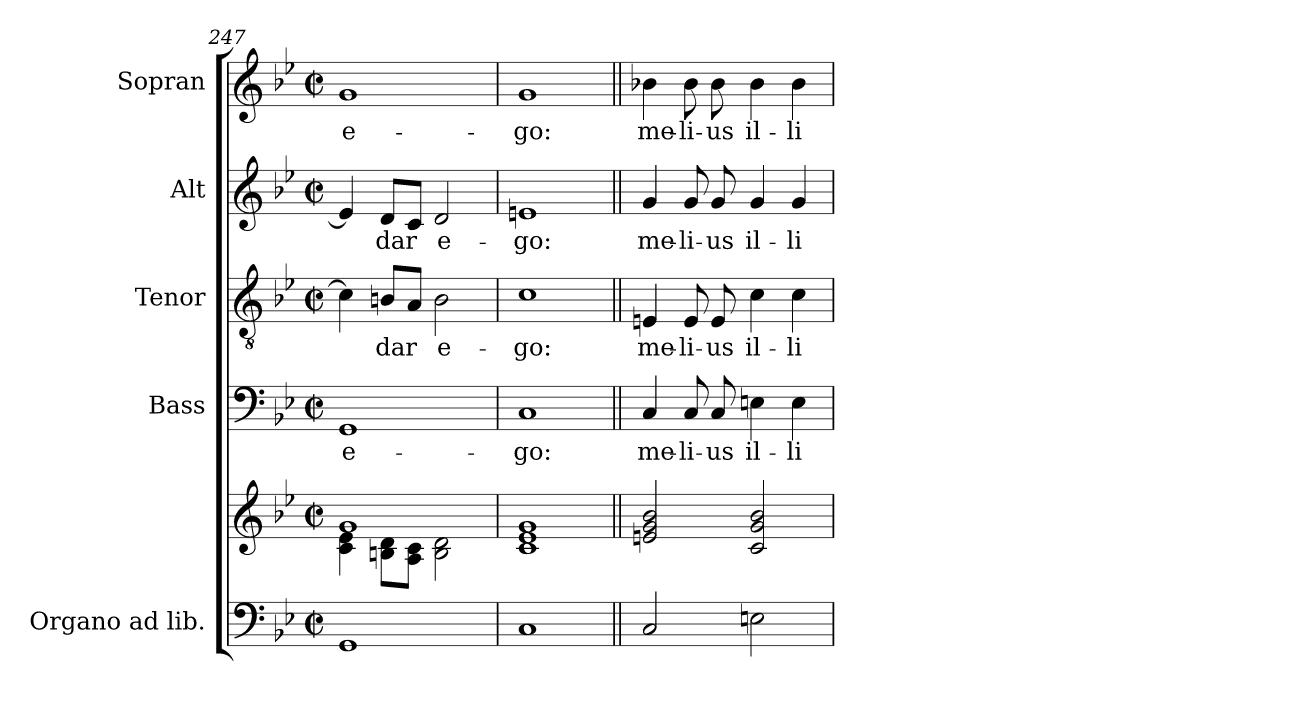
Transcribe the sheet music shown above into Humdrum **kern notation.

**kern	**kern	**kern	**text	**kern	**text	**kern	**text	**kern	**text
*part5	*part5	*part4	*part4	*part3	*part3	*part2	*part2	*part1	*part1
*staff6	*staff5	*staff4	*staff4	*staff3	*staff3	*staff2	*staff2	*staff1	*staff1
*I"Organo ad lib.	*	*I"Bass	*	*I"Tenor	*	*I"Alt	*	*I"Sopran	*
*	*	*I'B.	*	*I'T.	*	*I'A.	*	*I'S.	*
*clefF4	*clefG2	*clefF4	*	*clefGv2	*	*clefG2	*	*clefG2	*
*k[b-e-]	*k[b-e-]	*k[b-e-]	*	*k[b-e-]	*	*k[b-e-]	*	*k[b-e-]	*
*B-:	*B-:	*B-:	*	*B-:	*	*B-:	*	*B-:	*
*M2/2	*M2/2	*M2/2	*	*M2/2	*	*M2/2	*	*M2/2	*
*met(c|)	*met(c|)	*met(c|)	*	*met(c|)	*	*met(c|)	*	*met(c|)	*
=247	=247	=247	=247	=247	=247	=247	=247	=247	=247
*	*^	*	*	*	*	*	*	*	*
!	!	!	!	!LO:LY:b	!	!	!	!	!	!LO:LY:b
1GG	1g	4c\ 4e-\	1GG	e-	4c\]	.	4e-/]	.	1g	e-
!	!	!	!	!	!	!LO:LY:b	!	!LO:LY:b	!	!
.	.	8Bn\ 8d\L	.	.	8Bn/L	-dar	8d/L	-dar	.	.
.	.	8A\ 8c\J	.	.	8A/J	.	8c/J	.	.	.
!	!	!	!	!	!	!LO:LY:b	!	!LO:LY:b	!	!
.	.	2B\ 2d\	.	.	2B\	e-	2d/	e-	.	.
=248	=248	=248	=248	=248	=248	=248	=248	=248	=248	=248
!	!	!	!	!LO:LY:b	!	!LO:LY:b	!	!LO:LY:b	!	!LO:LY:b
*	*v	*v	*	*	*	*	*	*	*	*
1C	1c 1e- 1g	1C	-go:	1c	-go:	1en	-go:	1g	-go:
=249||	=249||	=249||	=249||	=249||	=249||	=249||	=249||	=249||	=249||
!	!	!	!LO:LY:b	!	!LO:LY:b	!	!LO:LY:b	!	!LO:LY:b
2C/	2en/ 2g/ 2b-/	4C/	me-	4En/	me-	4g/	me-	4b-X\	me-
!	!	!	!LO:LY:b	!	!LO:LY:b	!	!LO:LY:b	!	!LO:LY:b
.	.	8C/	-li-	8E/	-li-	8g/	-li-	8b-\	-li-
!	!	!	!LO:LY:b	!	!LO:LY:b	!	!LO:LY:b	!	!LO:LY:b
.	.	8C/	-us	8E/	-us	8g/	-us	8b-\	-us
!	!	!	!LO:LY:b	!	!LO:LY:b	!	!LO:LY:b	!	!LO:LY:b
2En\	2c/ 2g/ 2b-/	4En\	il-	4c\	il-	4g/	il-	4b-\	il-
!	!	!	!LO:LY:b	!	!LO:LY:b	!	!LO:LY:b	!	!LO:LY:b
.	.	4E\	-li	4c\	-li	4g/	-li	4b-\	-li
=	=	=	=	=	=	=	=	=	=
*-	*-	*-	*-	*-	*-	*-	*-	*-	*-
